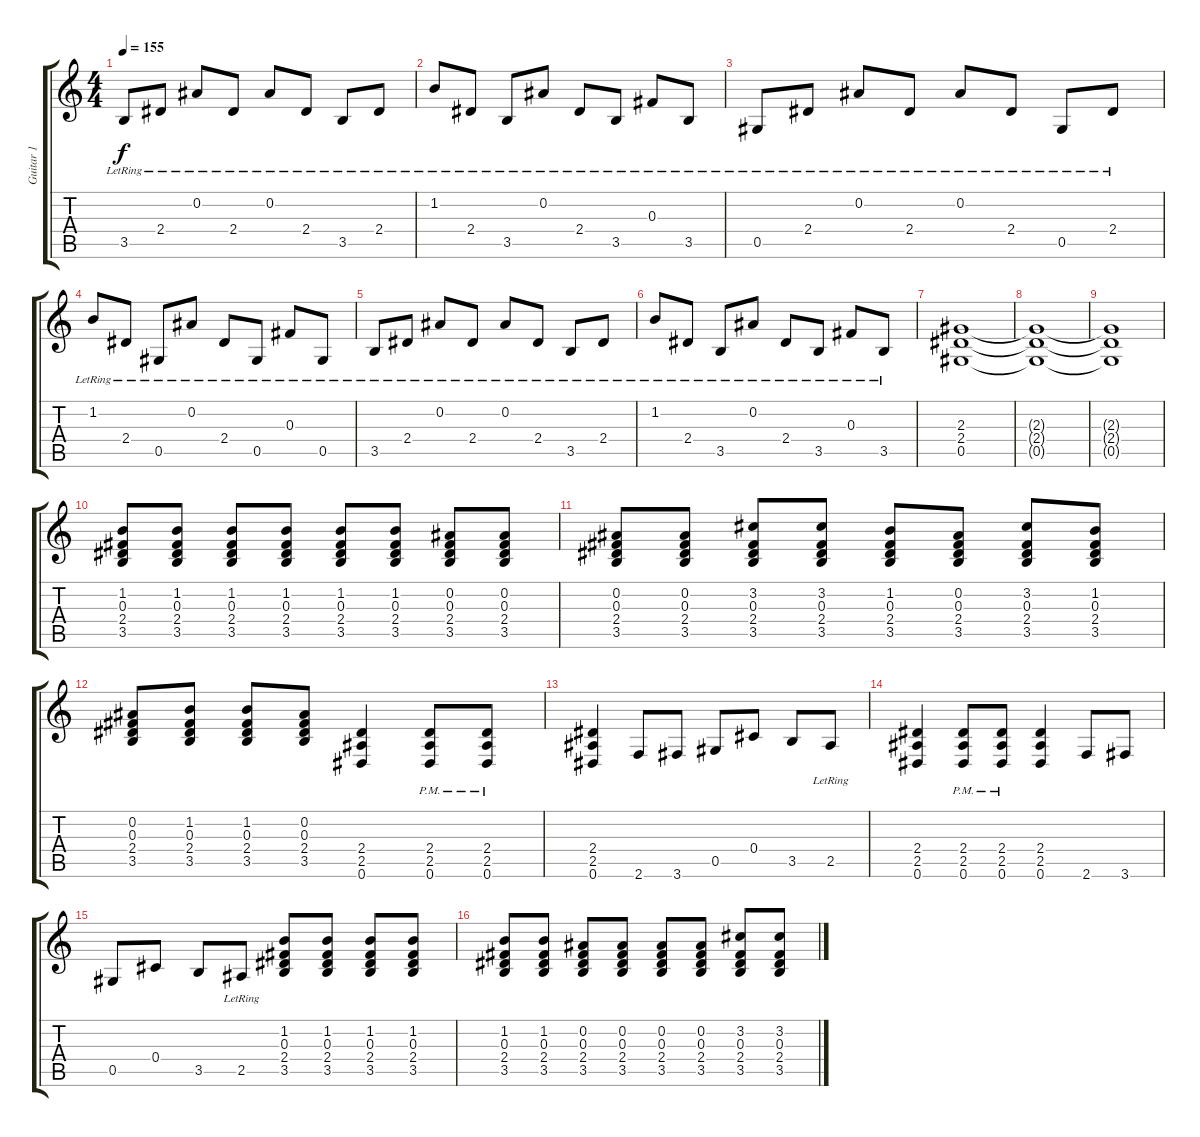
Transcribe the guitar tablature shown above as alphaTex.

\track ("Guitar 1" "Guitar 1") {instrument distortionguitar}
\staff {score tabs}
\tuning (Eb4 Bb3 Gb3 Db3 Ab2 Eb2) {hide}
\ts (4 4)
\tempo 155
\clef g2
\ks c
3.5{lr}.8{dy f instrument electricguitarjazz} 2.4{lr}.8 0.2{lr}.8 2.4{lr}.8 0.2{lr}.8 2.4{lr}.8 3.5{lr}.8 2.4{lr}.8 |
1.2{lr}.8 2.4{lr}.8 3.5{lr}.8 0.2{lr}.8 2.4{lr}.8 3.5{lr}.8 0.3{lr}.8 3.5{lr}.8 |
0.5{lr}.8 2.4{lr}.8 0.2{lr}.8 2.4{lr}.8 0.2{lr}.8 2.4{lr}.8 0.5{lr}.8 2.4{lr}.8 |
1.2{lr}.8 2.4{lr}.8 0.5{lr}.8 0.2{lr}.8 2.4{lr}.8 0.5{lr}.8 0.3{lr}.8 0.5{lr}.8 |
3.5{lr}.8{instrument electricguitarjazz} 2.4{lr}.8 0.2{lr}.8 2.4{lr}.8 0.2{lr}.8 2.4{lr}.8 3.5{lr}.8 2.4{lr}.8 |
1.2{lr}.8 2.4{lr}.8 3.5{lr}.8 0.2{lr}.8 2.4{lr}.8 3.5{lr}.8 0.3{lr}.8 3.5{lr}.8 |
(2.3 2.4 0.5).1{instrument distortionguitar} |
(2.3{t} 2.4{t} 0.5{t}).1 |
(2.3{t} 2.4{t} 0.5{t}).1 |
(1.2 0.3 2.4 3.5).8 (1.2 0.3 2.4 3.5).8 (1.2 0.3 2.4 3.5).8 (1.2 0.3 2.4 3.5).8 (1.2 0.3 2.4 3.5).8 (1.2 0.3 2.4 3.5).8 (0.2 0.3 2.4 3.5).8 (0.2 0.3 2.4 3.5).8 |
(0.2 0.3 2.4 3.5).8 (0.2 0.3 2.4 3.5).8 (3.2 0.3 2.4 3.5).8 (3.2 0.3 2.4 3.5).8 (1.2 0.3 2.4 3.5).8 (0.2 0.3 2.4 3.5).8 (3.2 0.3 2.4 3.5).8 (1.2 0.3 2.4 3.5).8 |
(0.2 0.3 2.4 3.5).8 (1.2 0.3 2.4 3.5).8 (1.2 0.3 2.4 3.5).8 (0.2 0.3 2.4 3.5).8 (2.4 2.5 0.6).4 (2.4{pm} 2.5{pm} 0.6{pm}).8 (2.4{pm} 2.5{pm} 0.6{pm}).8 |
(2.4 2.5 0.6).4 2.6.8 3.6.8 0.5.8 0.4.8 3.5.8 2.5{lr}.8 |
(2.4 2.5 0.6).4 (2.4{pm} 2.5{pm} 0.6{pm}).8 (2.4{pm} 2.5{pm} 0.6{pm}).8 (2.4 2.5 0.6).4 2.6.8 3.6.8 |
0.5.8 0.4.8 3.5.8 2.5{lr}.8 (1.2 0.3 2.4 3.5).8 (1.2 0.3 2.4 3.5).8 (1.2 0.3 2.4 3.5).8 (1.2 0.3 2.4 3.5).8 |
(1.2 0.3 2.4 3.5).8 (1.2 0.3 2.4 3.5).8 (0.2 0.3 2.4 3.5).8 (0.2 0.3 2.4 3.5).8 (0.2 0.3 2.4 3.5).8 (0.2 0.3 2.4 3.5).8 (3.2 0.3 2.4 3.5).8 (3.2 0.3 2.4 3.5).8
